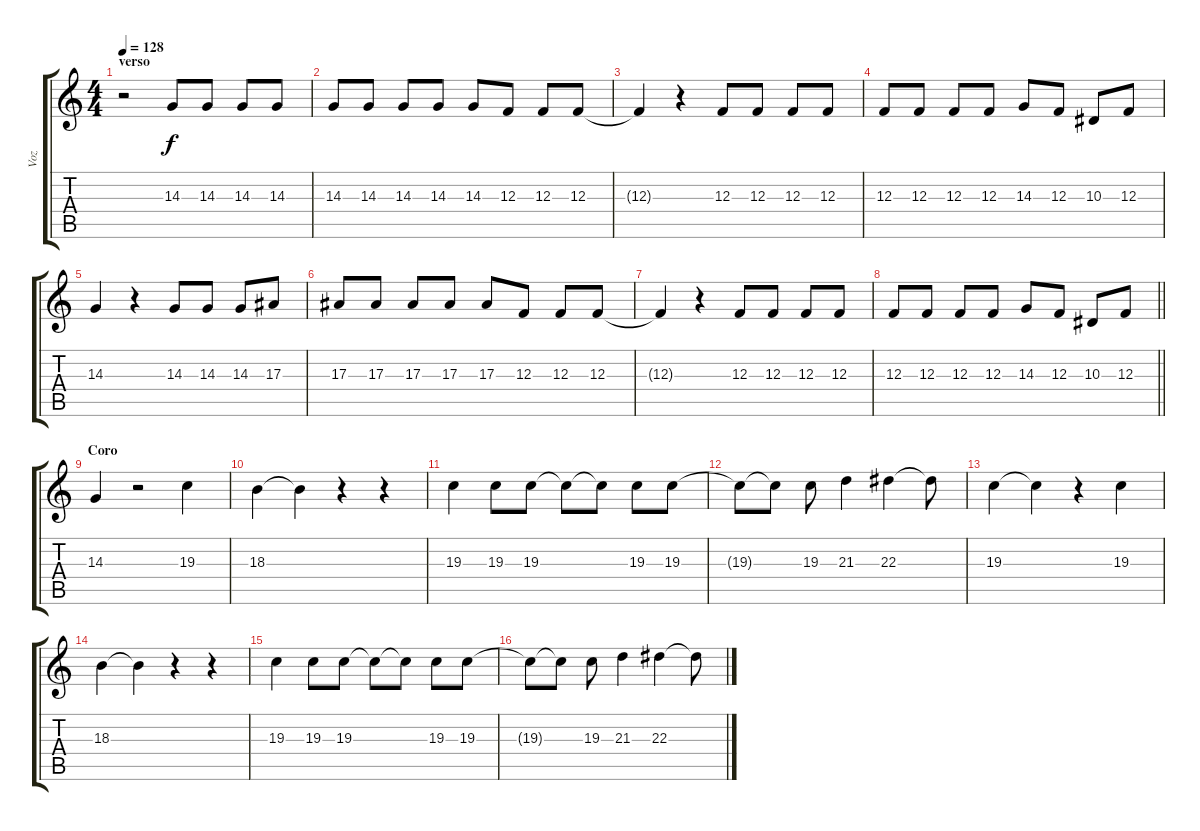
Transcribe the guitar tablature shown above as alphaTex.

\track ("Voz " "Voz ") {instrument flute}
\staff {score tabs}
\tuning (D4 A3 F3 C3 G2 D2) {hide}
\ts (4 4)
\section ("" "verso")
\tempo 128
\clef g2
\ks c
r.2{dy f} 14.3.8 14.3.8 14.3.8 14.3.8 |
14.3.8 14.3.8 14.3.8 14.3.8 14.3.8 12.3.8 12.3.8 12.3.8 |
12.3{t}.4 r.4 12.3.8 12.3.8 12.3.8 12.3.8 |
12.3.8 12.3.8 12.3.8 12.3.8 14.3.8 12.3.8 10.3.8 12.3.8 |
14.3.4 r.4 14.3.8 14.3.8 14.3.8 17.3.8 |
17.3.8 17.3.8 17.3.8 17.3.8 17.3.8 12.3.8 12.3.8 12.3.8 |
12.3{t}.4 r.4 12.3.8 12.3.8 12.3.8 12.3.8 |
\barLineRight lightlight
12.3.8 12.3.8 12.3.8 12.3.8 14.3.8 12.3.8 10.3.8 12.3.8 |
\section ("" "Coro")
14.3.4 r.2 19.3.4 |
18.3.4 18.3{t}.4 r.4 r.4 |
19.3.4 19.3.8 19.3.8 19.3{t}.8 19.3{t}.8 19.3.8 19.3.8 |
19.3{t}.8 19.3{t}.8 19.3.8 21.3.4 22.3.4 22.3{t}.8 |
19.3.4 19.3{t}.4 r.4 19.3.4 |
18.3.4 18.3{t}.4 r.4 r.4 |
19.3.4 19.3.8 19.3.8 19.3{t}.8 19.3{t}.8 19.3.8 19.3.8 |
19.3{t}.8 19.3{t}.8 19.3.8 21.3.4 22.3.4 22.3{t}.8
